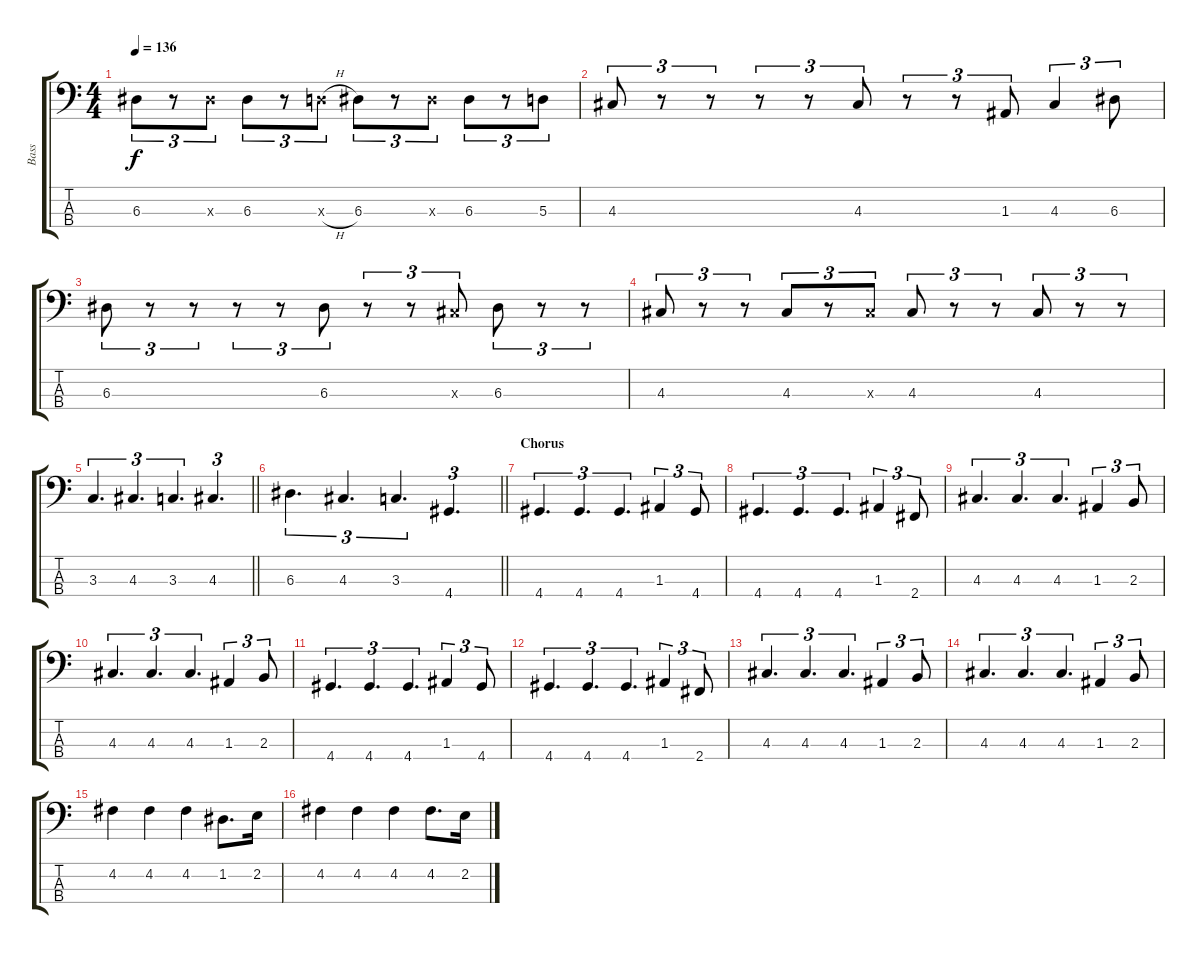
\track ("Bass" "Bass") {instrument electricbassfinger}
\staff {score tabs}
\tuning (G2 D2 A1 E1) {hide}
\ts (4 4)
\tempo 136
\clef f4
\ks c
6.3.8{tu (3 2) dy f} r.8{tu (3 2)} 6.3{x}.8{tu (3 2)} 6.3.8{tu (3 2)} r.8{tu (3 2)} 5.3{h x}.8{tu (3 2)} 6.3.8{tu (3 2)} r.8{tu (3 2)} 6.3{x}.8{tu (3 2)} 6.3.8{tu (3 2)} r.8{tu (3 2)} 5.3.8{tu (3 2)} |
4.3.8{tu (3 2)} r.8{tu (3 2)} r.8{tu (3 2)} r.8{tu (3 2)} r.8{tu (3 2)} 4.3.8{tu (3 2)} r.8{tu (3 2)} r.8{tu (3 2)} 1.3.8{tu (3 2)} 4.3.4{tu (3 2)} 6.3.8{tu (3 2)} |
6.3.8{tu (3 2)} r.8{tu (3 2)} r.8{tu (3 2)} r.8{tu (3 2)} r.8{tu (3 2)} 6.3.8{tu (3 2)} r.8{tu (3 2)} r.8{tu (3 2)} 4.3{x}.8{tu (3 2)} 6.3.8{tu (3 2)} r.8{tu (3 2)} r.8{tu (3 2)} |
4.3.8{tu (3 2)} r.8{tu (3 2)} r.8{tu (3 2)} 4.3.8{tu (3 2)} r.8{tu (3 2)} 4.3{x}.8{tu (3 2)} 4.3.8{tu (3 2)} r.8{tu (3 2)} r.8{tu (3 2)} 4.3.8{tu (3 2)} r.8{tu (3 2)} r.8{tu (3 2)} |
\barLineRight lightlight
3.3.4{d tu (3 2)} 4.3.4{d tu (3 2)} 3.3.4{d tu (3 2)} 4.3.4{d tu (3 2)} |
\barLineRight lightlight
6.3.4{d tu (3 2)} 4.3.4{d tu (3 2)} 3.3.4{d tu (3 2)} 4.4.4{d tu (3 2)} |
\section ("" "Chorus ")
4.4.4{d tu (3 2)} 4.4.4{d tu (3 2)} 4.4.4{d tu (3 2)} 1.3.4{tu (3 2)} 4.4.8{tu (3 2)} |
4.4.4{d tu (3 2)} 4.4.4{d tu (3 2)} 4.4.4{d tu (3 2)} 1.3.4{tu (3 2)} 2.4.8{tu (3 2)} |
4.3.4{d tu (3 2)} 4.3.4{d tu (3 2)} 4.3.4{d tu (3 2)} 1.3.4{tu (3 2)} 2.3.8{tu (3 2)} |
4.3.4{d tu (3 2)} 4.3.4{d tu (3 2)} 4.3.4{d tu (3 2)} 1.3.4{tu (3 2)} 2.3.8{tu (3 2)} |
4.4.4{d tu (3 2)} 4.4.4{d tu (3 2)} 4.4.4{d tu (3 2)} 1.3.4{tu (3 2)} 4.4.8{tu (3 2)} |
4.4.4{d tu (3 2)} 4.4.4{d tu (3 2)} 4.4.4{d tu (3 2)} 1.3.4{tu (3 2)} 2.4.8{tu (3 2)} |
4.3.4{d tu (3 2)} 4.3.4{d tu (3 2)} 4.3.4{d tu (3 2)} 1.3.4{tu (3 2)} 2.3.8{tu (3 2)} |
4.3.4{d tu (3 2)} 4.3.4{d tu (3 2)} 4.3.4{d tu (3 2)} 1.3.4{tu (3 2)} 2.3.8{tu (3 2)} |
4.2.4 4.2.4 4.2.4 1.2.8{d} 2.2.16 |
4.2.4 4.2.4 4.2.4 4.2.8{d} 2.2.16
